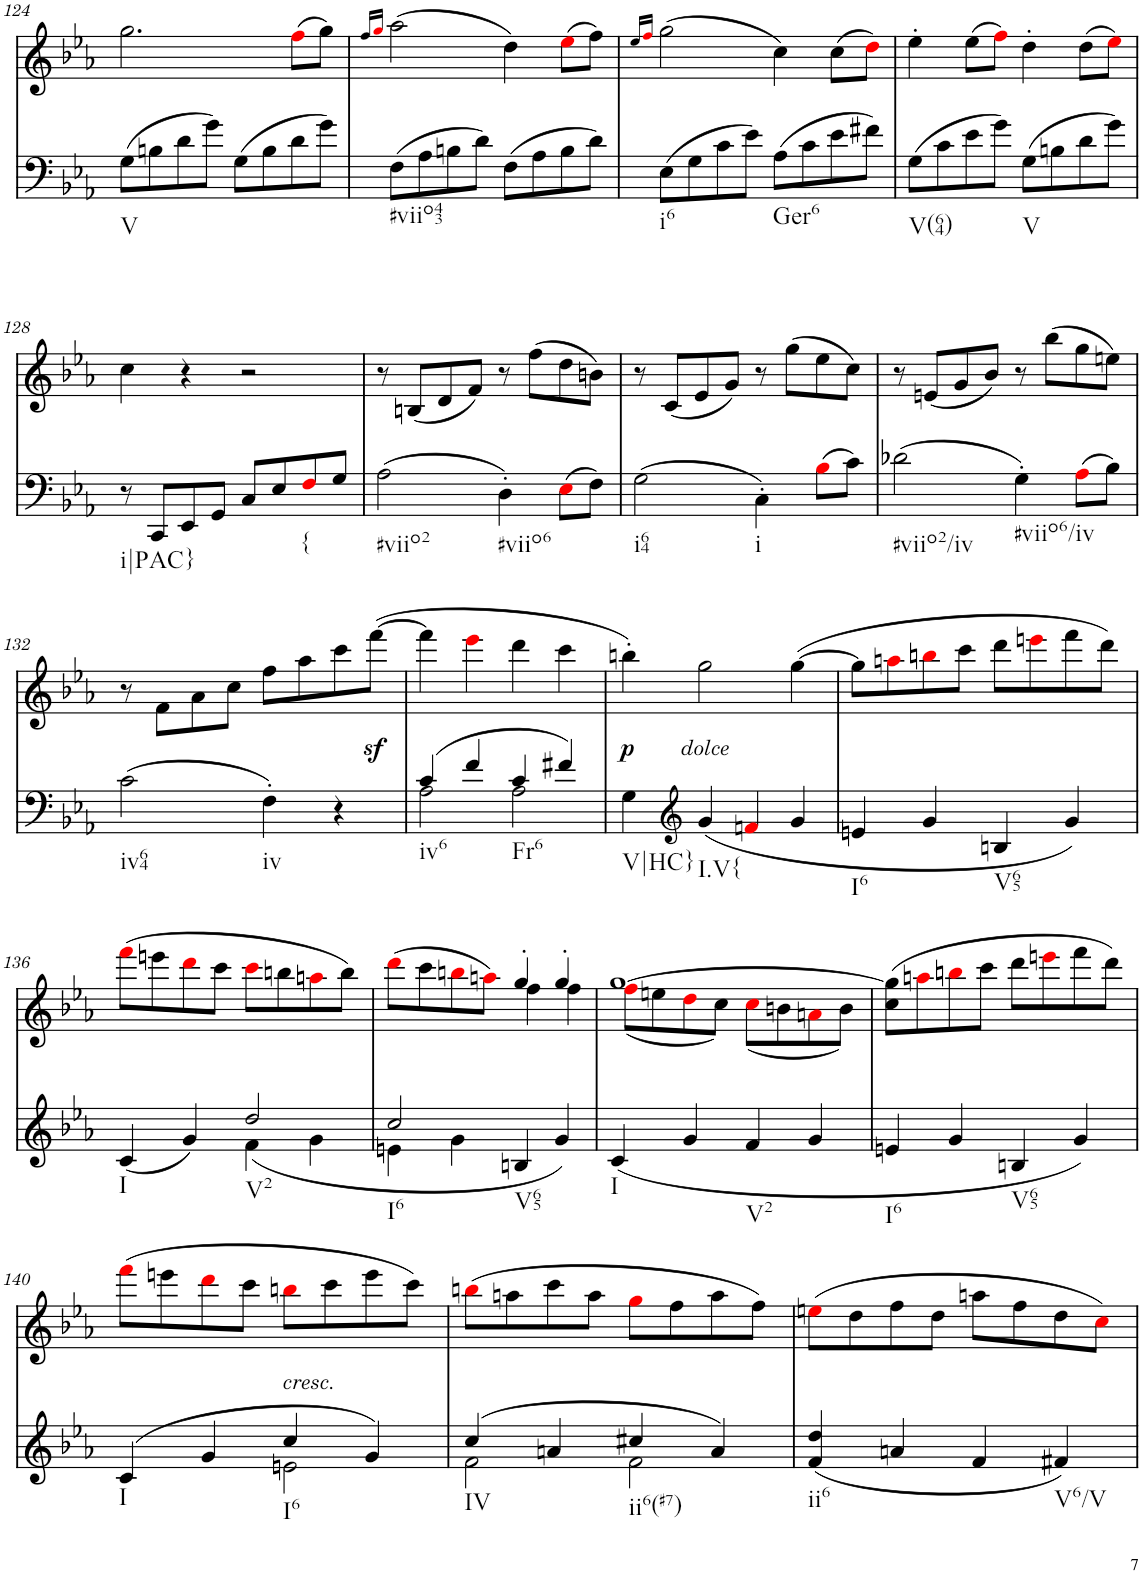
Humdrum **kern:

**kern	**kern	**text	**dynam
*part2	*part1	*part1	*part1
*staff2	*staff1	*staff1	*staff1
*I"piano	*I"piano	*	*
*I'Pno	*I'Pno	*	*
!!LO:PB:g=z
*clefF4	*clefG2	*	*
*k[b-e-a-]	*k[b-e-a-]	*	*
*c:	*c:	*	*
*M2/2	*M2/2	*	*
*met(c|)	*met(c|)	*	*
=124	=124	=124	=124
!LO:TX:b:t=V	!	!	!
(8G\L	2.gg\	.	.
8Bn\	.	.	.
8d\	.	.	.
8g\J)	.	.	.
(8G\L	.	.	.
8B\	.	.	.
8d\	(8ffi\L	.	.
8g\J)	8gg\J)	.	.
=125	=125	=125	=125
.	16qff/LL	.	.
.	16qggi/JJ	.	.
!LO:TX:b:t=#viio43	!	!	!
(8F\L	(2aa-\	.	.
8A-\	.	.	.
8Bn\	.	.	.
8d\J)	.	.	.
(8F\L	4dd\)	.	.
8A-\	.	.	.
8B\	(8ee-i\L	.	.
8d\J)	8ff\J)	.	.
=126	=126	=126	=126
.	16qee-/LL	.	.
.	16qffi/JJ	.	.
!LO:TX:b:t=i6	!	!	!
(8E-\L	(2gg\	.	.
8G\	.	.	.
8c\	.	.	.
8e-\J)	.	.	.
!LO:TX:b:t=Ger6	!	!	!
(8A-\L	4cc\)	.	.
8c\	.	.	.
8e-\	(8cc\L	.	.
8f#X\J)	8ddi\J)	.	.
=127	=127	=127	=127
!LO:TX:b:t=V(64)	!	!	!
(8G\L	4ee-'\	.	.
8c\	.	.	.
8e-\	(8ee-\L	.	.
8g\J)	8ffi\J)	.	.
!LO:TX:b:t=V	!	!	!
(8G\L	4dd'\	.	.
8Bn\	.	.	.
8d\	(8dd\L	.	.
8g\J)	8ee-i\J)	.	.
!!LO:LB:g=z
=128	=128	=128	=128
!LO:TX:b:t=i|PAC}	!	!	!
8r	4cc\	.	.
8CC/L	.	.	.
8EE-/	4r	.	.
8GG/J	.	.	.
8C/L	2r	.	.
8E-/	.	.	.
!LO:TX:b:t={	!	!	!
8Fi/	.	.	.
8G/J	.	.	.
=129	=129	=129	=129
!LO:TX:b:t=#viio2	!	!	!
(2A-\	8r	.	.
.	(8Bn/L	.	.
.	8d/	.	.
.	8f/J)	.	.
!LO:TX:b:t=#viio6	!	!	!
4D'\)	8r	.	.
.	(8ff\L	.	.
(8E-i\L	8dd\	.	.
8F\J)	8bn\J)	.	.
=130	=130	=130	=130
!LO:TX:b:t=i64	!	!	!
(2G\	8r	.	.
.	(8c/L	.	.
.	8e-/	.	.
.	8g/J)	.	.
!LO:TX:b:t=i	!	!	!
4C'\)	8r	.	.
.	(8gg\L	.	.
(8B-i\L	8ee-\	.	.
8c\J)	8cc\J)	.	.
=131	=131	=131	=131
!LO:TX:b:t=#viio2/iv	!	!	!
(2d-X\	8r	.	.
.	(8en/L	.	.
.	8g/	.	.
.	8b-/J)	.	.
!LO:TX:b:t=#viio6/iv	!	!	!
4G'\)	8r	.	.
.	(8bb-\L	.	.
(8A-i\L	8gg\	.	.
8B-\J)	8een\J)	.	.
!!LO:LB:g=z
=132	=132	=132	=132
!LO:TX:b:t=iv64	!	!	!
(2c\	8r	.	.
.	8f\L	.	.
.	8a-\	.	.
.	8cc\J	.	.
!LO:TX:b:t=iv	!	!	!
4F'\)	8ff\L	.	.
.	8aa-\	.	.
4r	8ccc\	.	.
.	([8fffz<\J	.	.
=133	=133	=133	=133
*^	*	*	*
!LO:TX:b:t=iv6	!	!	!	!
(4c/	2A-\	4fff\]	.	.
4f/	.	4eee-i\	.	.
!LO:TX:b:t=Fr6	!	!	!	!
4c/	2A-\	4ddd\	.	.
4f#X/)	.	4ccc\	.	.
*v	*v	*	*	*
=134	=134	=134	=134
!LO:TX:b:t=V|HC}	!	!	!
!	!	!LO:LY:b	!LO:DY:b
4G\	4bbn'\)	p	p
*clefG2	*	*	*
!LO:TX:b:t=I.V{	!	!	!
!	!	!	!LO:DY:b
(4g/	2gg\	.	other-dynamics
4fni/	.	.	.
4g/	([4gg\	.	.
=135	=135	=135	=135
!LO:TX:b:t=I6	!	!	!
4en/	8gg\L]	.	.
.	8aani\	.	.
4g/	8bbni\	.	.
.	8ccc\J	.	.
!LO:TX:b:t=V65	!	!	!
4Bn/	8ddd\L	.	.
.	8eeeni\	.	.
4g/)	8fff\	.	.
.	8ddd\J)	.	.
!!LO:LB:g=z
=136	=136	=136	=136
*^	*	*	*
!LO:TX:b:t=I	!	!	!	!
(<4c/	2ryy	(8fffi\L	.	.
.	.	8eeen\	.	.
4g/)	.	8dddi\	.	.
.	.	8ccc\J	.	.
!LO:TX:b:t=V2	!	!	!	!
2dd/	(4f\	8ccci\L	.	.
.	.	8bbn\	.	.
.	4g\	8aani\	.	.
.	.	8bb\J)	.	.
=137	=137	=137	=137	=137
*	*	*^	*	*
!LO:TX:b:t=I6	!	!	!	!	!
2cc/	4en\	(>8dddi\L	2ryy	.	.
.	.	8ccc\	.	.	.
.	4g\	8bbni\	.	.	.
.	.	8aani\J)	.	.	.
!LO:TX:b:t=V65	!	!	!	!	!
4Bn/	2ryy	4gg'/	4ff\	.	.
4g/)	.	4gg'/	4ff\	.	.
*v	*v	*	*	*	*
=138	=138	=138	=138	=138
!LO:TX:b:t=I	!	!	!	!
(4c/	[1gg	(8ffi\L	.	.
.	.	8een\	.	.
4g/	.	8ddi\	.	.
.	.	8cc\J)	.	.
!LO:TX:b:t=V2	!	!	!	!
4f/	.	(8cci\L	.	.
.	.	8bn\	.	.
4g/	.	8ani\	.	.
.	.	8b\J)	.	.
=139	=139	=139	=139	=139
!LO:TX:b:t=I6	!	!	!	!
*	*v	*v	*	*
4en/	(8cc\ 8gg\]L	.	.
.	8aani\	.	.
4g/	8bbni\	.	.
.	8ccc\J	.	.
!LO:TX:b:t=V65	!	!	!
4Bn/	8ddd\L	.	.
.	8eeeni\	.	.
4g/)	8fff\	.	.
.	8ddd\J)	.	.
!!LO:LB:g=z
=140	=140	=140	=140
*^	*	*	*
!LO:TX:b:t=I	!	!	!	!
(4c/	2ryy	(8fffi\L	.	.
.	.	8eeen\	.	.
4g/	.	8dddi\	.	.
!	!	!	!LO:LY:b	!
.	.	8ccc\J	<	.
!	!	!LO:TX:b:i:t=cresc.	!	!
!LO:TX:b:t=I6	!	!	!	!
4cc/	2en\	8bbni\L	.	.
.	.	8ccc\	.	.
4g/)	.	8eee\	.	.
.	.	8ccc\J)	.	.
=141	=141	=141	=141	=141
!LO:TX:b:t=IV	!	!	!	!
(4cc/	2f\	(8bbni\L	.	.
.	.	8aan\	.	.
4an/	.	8ccc\	.	.
.	.	8aa\J	.	.
!LO:TX:b:t=ii6(#7)	!	!	!	!
4cc#X/	2f\	8ggi\L	.	.
.	.	8ff\	.	.
4a/)	.	8aa\	.	.
.	.	8ff\J)	.	.
*v	*v	*	*	*
=142	=142	=142	=142
!LO:TX:b:t=ii6	!	!	!
(4f/ 4dd/	(8eeni\L	.	.
.	8dd\	.	.
4an/	8ff\	.	.
.	8dd\J	.	.
4f/	8aan\L	.	.
.	8ff\	.	.
!LO:TX:b:t=V6/V	!	!	!
4f#X/)	8dd\	.	.
.	8cci\J)	.	.
=	=	=	=
*-	*-	*-	*-
